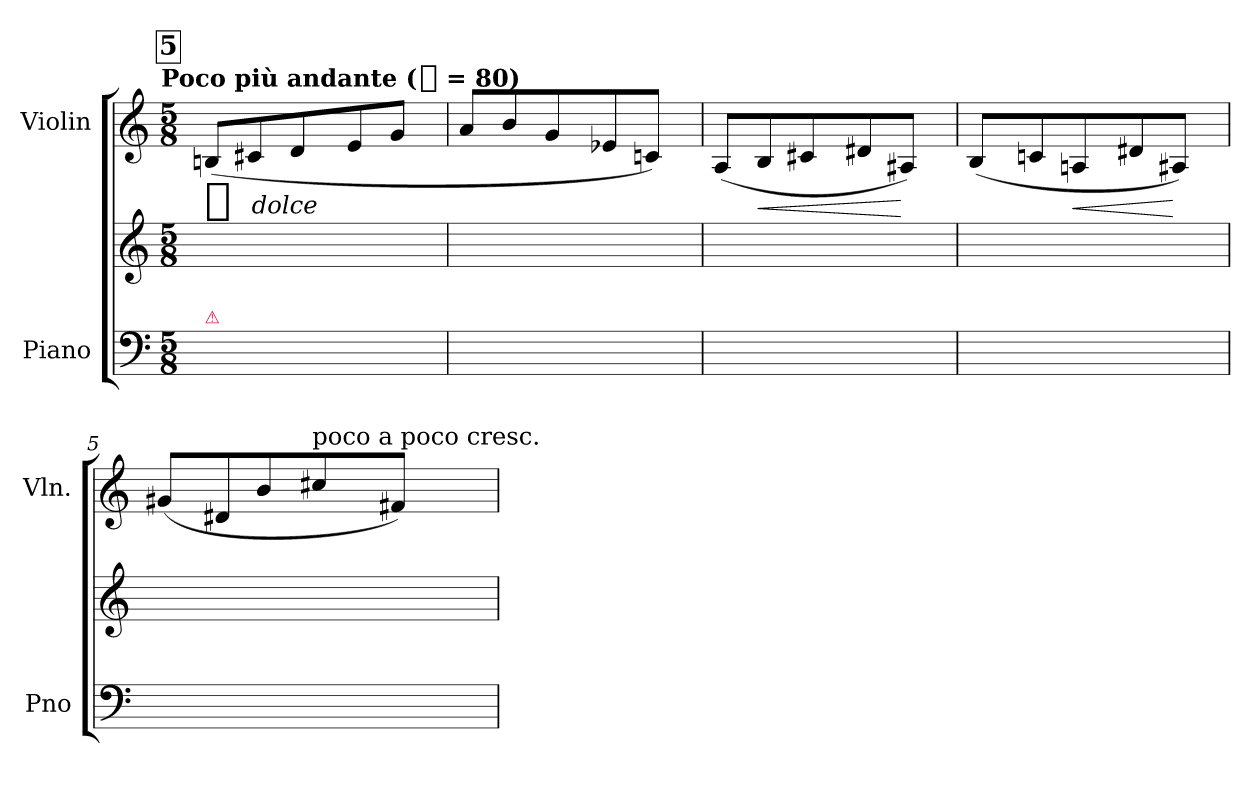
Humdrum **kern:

**kern	**kern	**kern	**dynam
*part2	*part2	*part1	*part1
*staff3	*staff2	*staff1	*staff1
*I"Piano	*	*I"Violin	*
*I'Pno	*	*I'Vln.	*
*clefF4	*clefG2	*clefG2	*
*k[]	*k[]	*k[]	*
*C:	*C:	*C:	*
!!LO:TX:omd:t=Poco più andante ([quarter] = 80)
*M5/8	*M5/8	*M5/8	*
*MM80	*MM80	*MM80	*
!!LO:REH:place=s1:t=5
=1	=1	=1	=1
!LO:TX:a:color=crimson:t=⚠	!	!	!
!	!	!	!LO:DY:t=%s dolce
4ryy	4ryy	(8BnL	pp
.	.	8c#X	.
16ryy	16ryy	8d	.
4ryy	4ryy	.	.
.	.	8e	.
.	.	8gJ	.
16ryy	16ryy	.	.
=2	=2	=2	=2
4ryy	4ryy	8aL	.
.	.	8b	.
16ryy	16ryy	8g	.
4ryy	4ryy	.	.
.	.	8e-X	.
.	.	8cnJ)	.
16ryy	16ryy	.	.
=3	=3	=3	=3
4ryy	4ryy	(8AL	.
!	!	!	!LO:HP:b
.	.	8B	<
16ryy	16ryy	8c#X	.
4ryy	4ryy	.	.
.	.	8d#X	.
.	.	8A#XJ)	[
16ryy	16ryy	.	.
=4	=4	=4	=4
32ryy	32ryy	(8BL	.
128ryy	128ryy	.	.
32%5..ryy	32%5..ryy	.	.
.	.	8cn	.
!	!	!	!LO:HP:b
.	.	8An	<
4ryy	4ryy	.	.
.	.	8d#X	.
.	.	8A#XJ)	[
16ryy	16ryy	.	.
=5	=5	=5	=5
32ryy	32ryy	(8g#XL	.
128ryy	128ryy	.	.
32%5..ryy	32%5..ryy	.	.
.	.	8d#X	.
.	.	8b	.
4ryy	4ryy	.	.
!	!	!LO:TX:t=poco a poco cresc.	!
.	.	8cc#X	.
.	.	8f#XJ)	.
16ryy	16ryy	.	.
=	=	=	=
*-	*-	*-	*-
